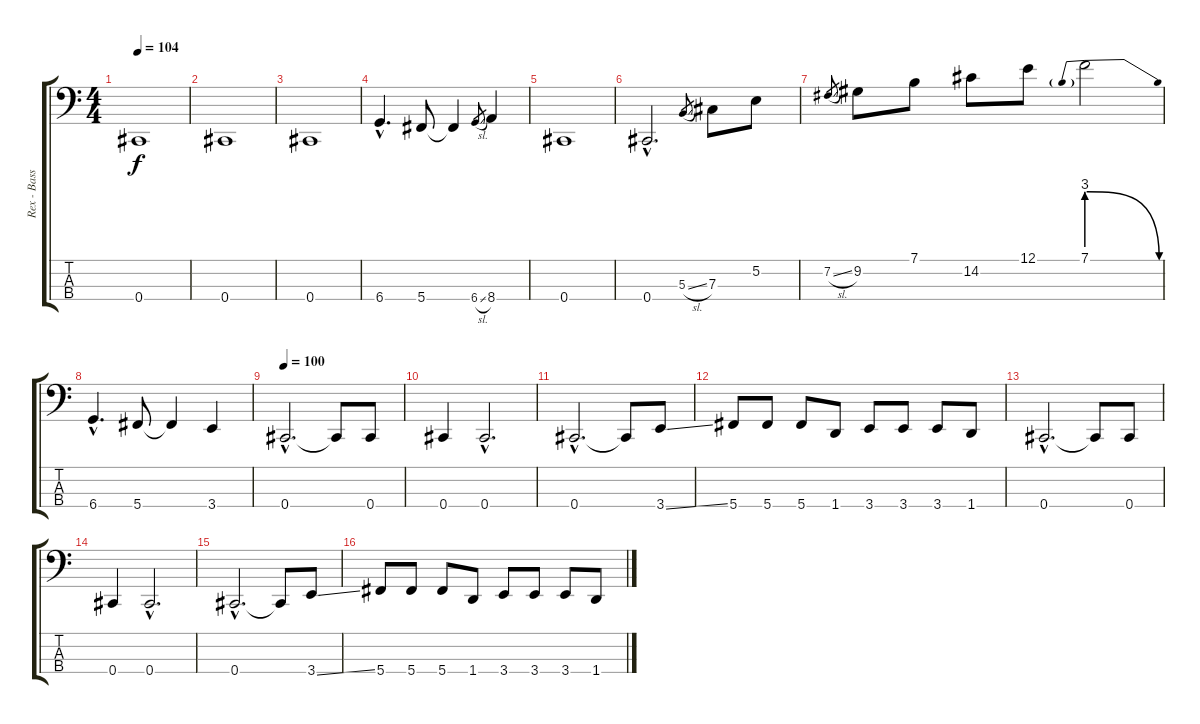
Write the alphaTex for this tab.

\track ("Rex - Bass" "Rex - Bass") {instrument electricbasspick}
\staff {score tabs}
\tuning (E2 B1 Gb1 Db1) {hide}
\ts (4 4)
\tempo 104
\tempo 90
\tempo 104
\clef f4
\ks c
0.4.1{dy f instrument electricbasspick} |
0.4.1 |
0.4.1 |
6.4{hac}.4{d} 5.4.8 5.4{t}.4 6.4{sl}.8{gr} 8.4.4{instrument fretlessbass} |
0.4.1{instrument electricbasspick} |
0.4{hac}.2{d} 5.3{sl}.8{gr} 7.3.8{instrument fretlessbass} 5.2.8 |
7.2{sl}.8{gr} 9.2.8 7.1.8 14.2.8 12.1.8 7.1{be (prebendrelease 0 12 60 0)}.2 |
6.4{hac}.4{d instrument electricbasspick} 5.4.8 5.4{t}.4 3.4.4 |
\tempo 100
0.4{hac}.2{d} 0.4{t}.8 0.4.8 |
0.4.4 0.4{hac}.2{d} |
0.4{hac}.2{d} 0.4{t}.8 3.4{ss}.8 |
5.4.8 5.4.8 5.4.8 1.4.8 3.4.8 3.4.8 3.4.8 1.4.8 |
0.4{hac}.2{d} 0.4{t}.8 0.4.8 |
0.4.4 0.4{hac}.2{d} |
0.4{hac}.2{d} 0.4{t}.8 3.4{ss}.8 |
5.4.8 5.4.8 5.4.8 1.4.8 3.4.8 3.4.8 3.4.8 1.4.8
